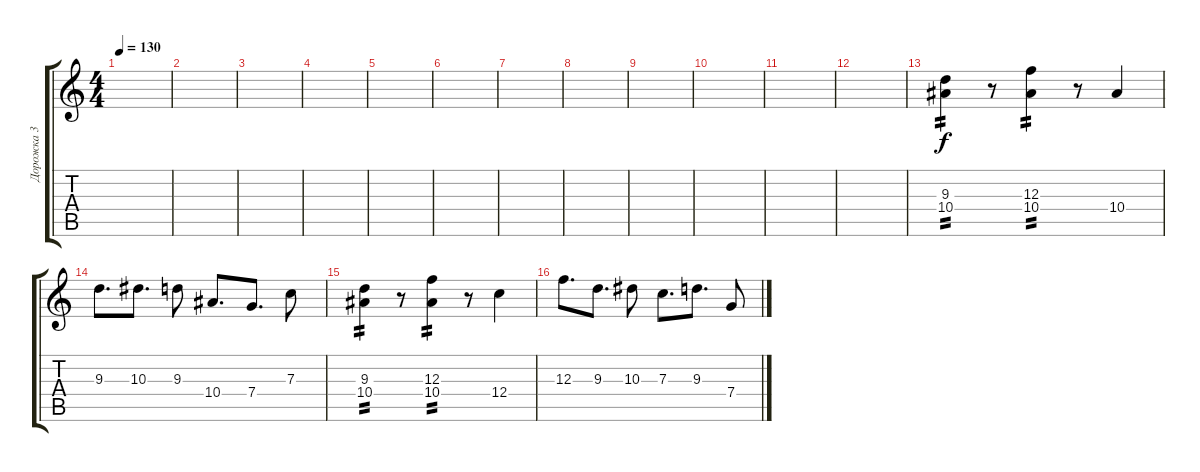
\track ("Дорожка 3" "Дорожка 3") {instrument distortionguitar}
\staff {score tabs}
\tuning (D4 A3 F3 C3 G2 C2) {hide}
\ts (4 4)
\tempo 130
\clef g2
\ks c
|
|
|
|
|
|
|
|
|
|
|
|
(9.3 10.4).4{tp 2} r.8 (12.3 10.4).4{tp 2} r.8 10.4.4 |
9.3.8{d} 10.3.8{d} 9.3.8 10.4.8{d} 7.4.8{d} 7.3.8 |
(9.3 10.4).4{tp 2} r.8 (12.3 10.4).4{tp 2} r.8 12.4.4 |
12.3.8{d} 9.3.8{d} 10.3.8 7.3.8{d} 9.3.8{d} 7.4.8
